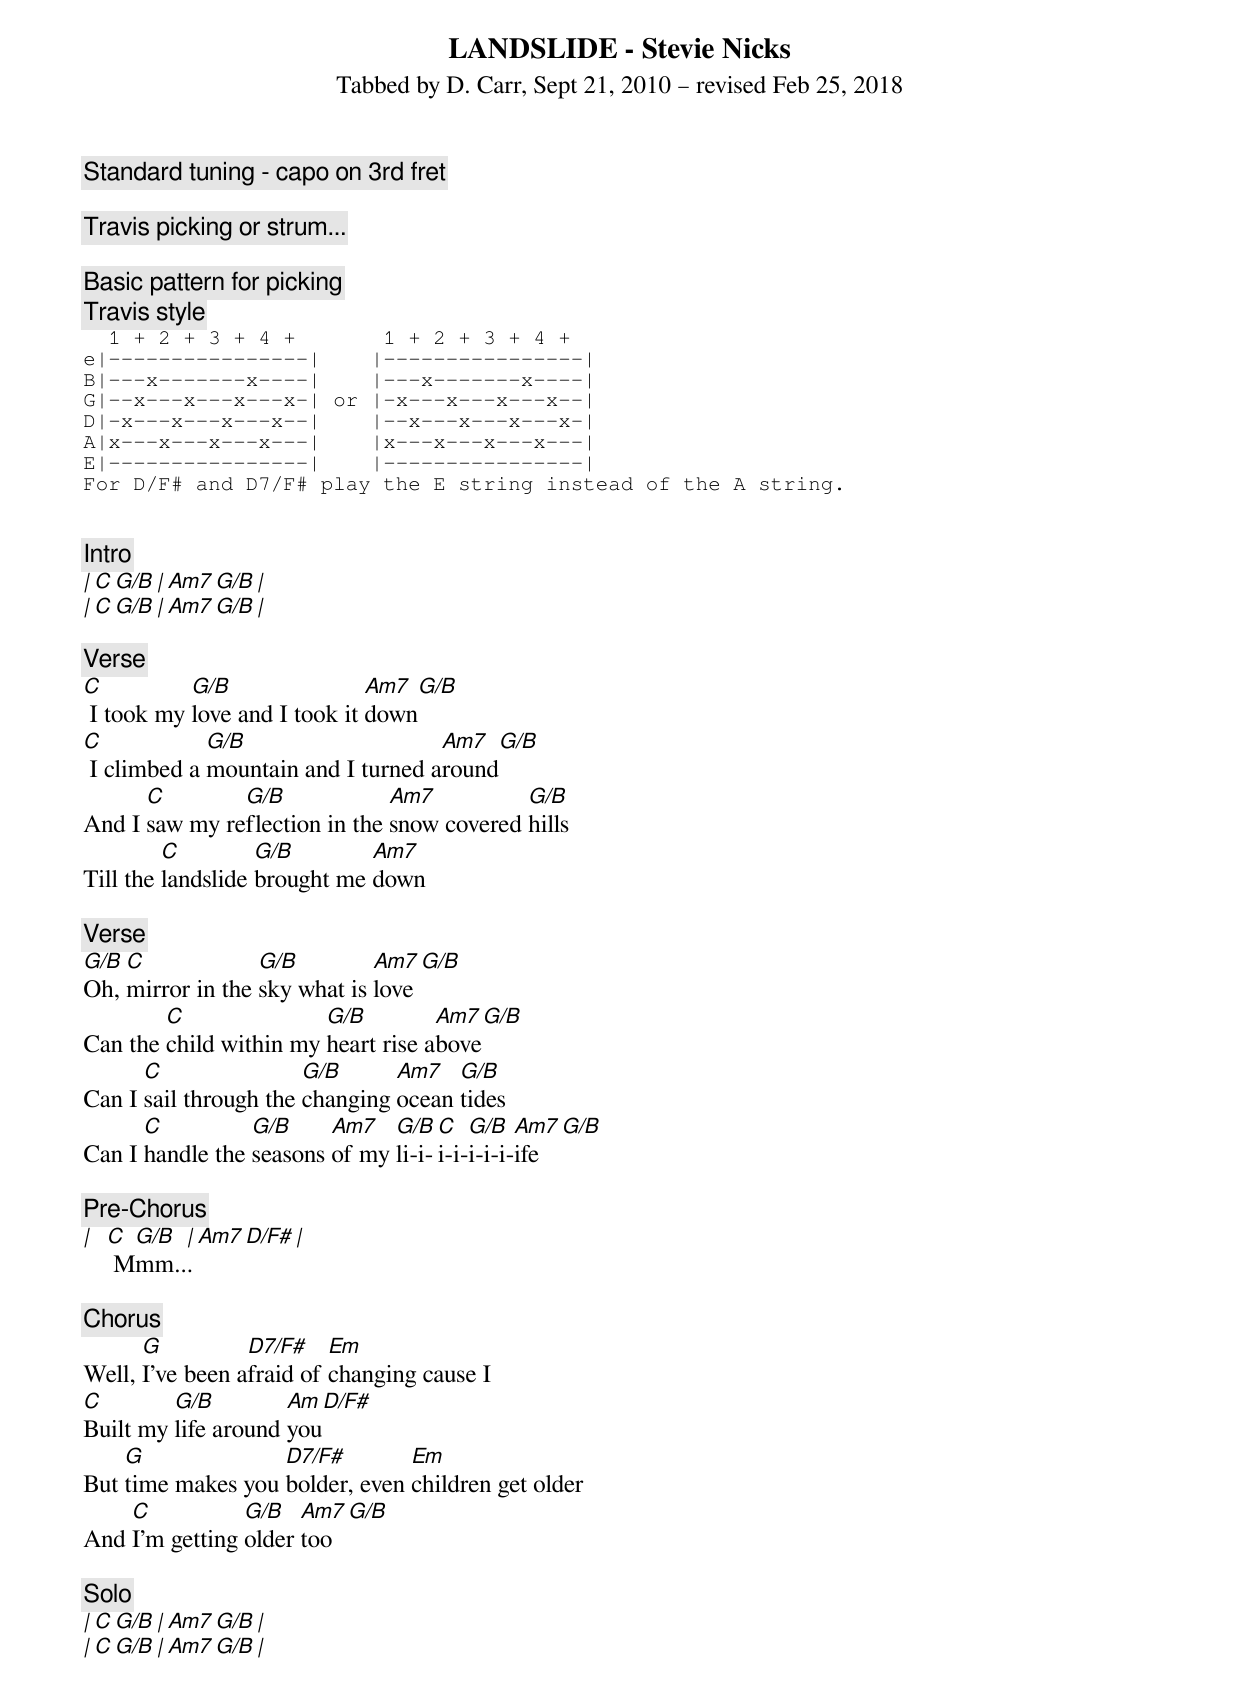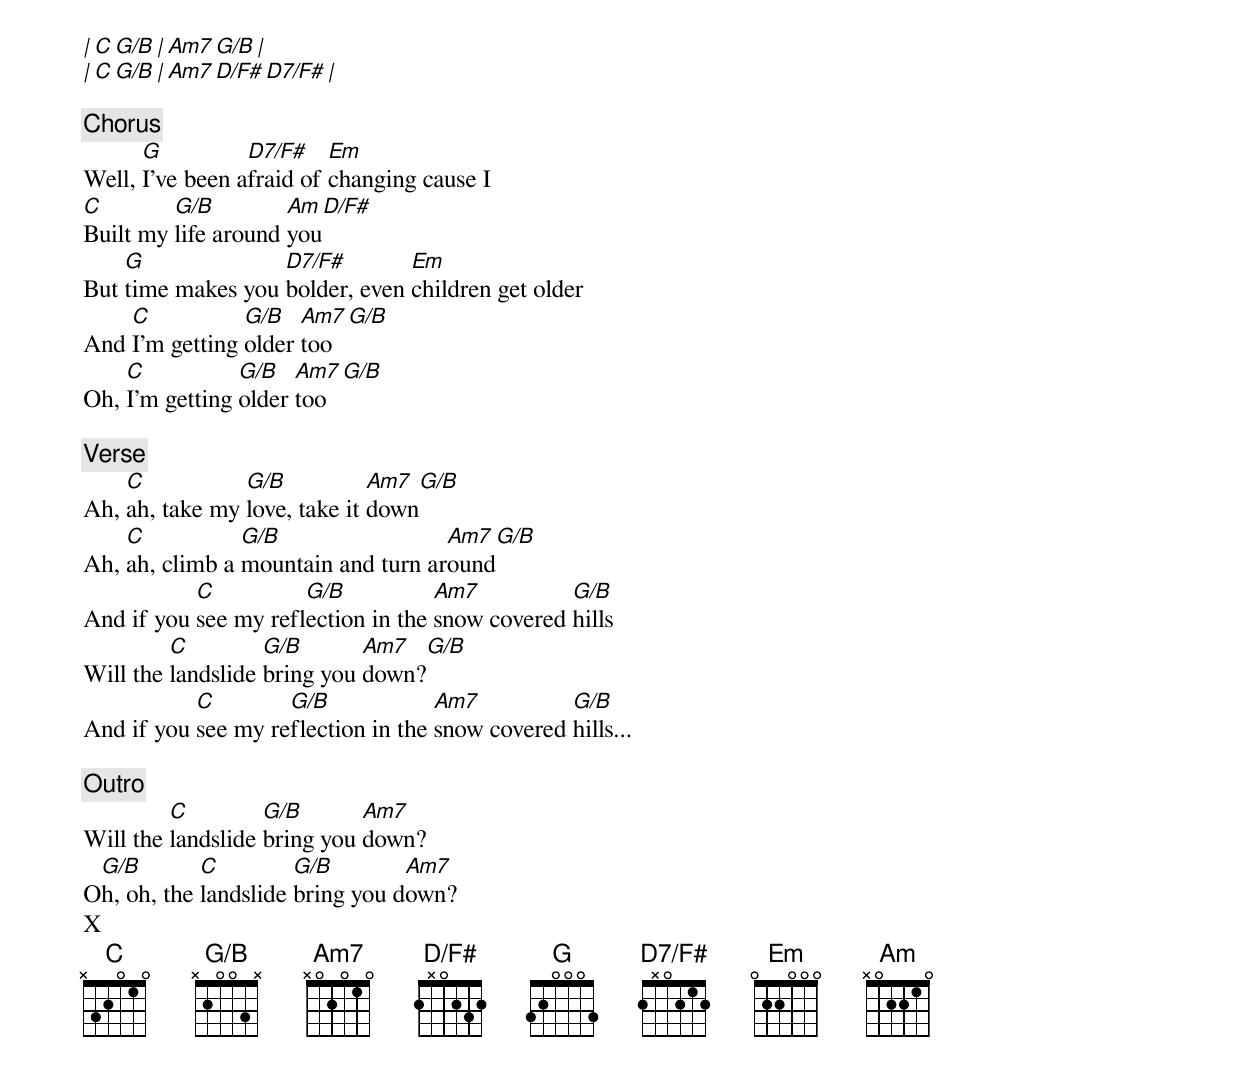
LANDSLIDE - Stevie Nicks
Tabbed by D. Carr, Sept 21, 2010 – revised Feb 25, 2018
Standard tuning - capo on 3rd fret

Travis picking or strum...
G     320003
C     x32010
G/B   x2003x
Am7   x02010
Am    x02210
D7/F# 2x0212
D/F#  2x0232

Basic pattern for picking
                        Travis style
  1 + 2 + 3 + 4 +       1 + 2 + 3 + 4 +
e|----------------|    |----------------|
B|---x-------x----|    |---x-------x----|
G|--x---x---x---x-| or |-x---x---x---x--|
D|-x---x---x---x--|    |--x---x---x---x-|
A|x---x---x---x---|    |x---x---x---x---|
E|----------------|    |----------------|
For D/F# and D7/F# play the E string instead of the A string.


[Intro]
| C G/B | Am7 G/B |
| C G/B | Am7 G/B |

[Verse]
C          G/B                Am7  G/B
 I took my love and I took it down
C            G/B                    Am7   G/B
 I climbed a mountain and I turned around
      C        G/B             Am7          G/B
And I saw my reflection in the snow covered hills
         C         G/B        Am7
Till the landslide brought me down

[Verse]
G/B C             G/B         Am7   G/B
Oh, mirror in the sky what is love
        C               G/B         Am7   G/B
Can the child within my heart rise above
      C                G/B      Am7   G/B
Can I sail through the changing ocean tides
      C          G/B     Am7   G/B  C   G/B   Am7  G/B
Can I handle the seasons of my li-i-i-i-i-i-i-ife

[Pre-Chorus]
| C G/B | Am7 D/F# |
   Mmm...

[Chorus]
      G          D7/F#    Em
Well, I've been afraid of changing cause I
C        G/B         Am     D/F#
Built my life around you
    G              D7/F#        Em
But time makes you bolder, even children get older
    C           G/B   Am7      G/B
And I'm getting older too

[Solo]
| C G/B | Am7 G/B |
| C G/B | Am7 G/B |
| C G/B | Am7 G/B |
| C G/B | Am7   D/F# D7/F# |

[Chorus]
      G          D7/F#    Em
Well, I've been afraid of changing cause I
C        G/B         Am     D/F#
Built my life around you
    G              D7/F#        Em
But time makes you bolder, even children get older
    C           G/B   Am7   G/B
And I'm getting older too
    C           G/B   Am7   G/B
Oh, I'm getting older too

[Verse]
    C           G/B           Am7   G/B
Ah, ah, take my love, take it down
    C           G/B                 Am7   G/B
Ah, ah, climb a mountain and turn around
           C          G/B           Am7          G/B
And if you see my reflection in the snow covered hills
         C         G/B       Am7   G/B
Will the landslide bring you down?
           C        G/B             Am7          G/B
And if you see my reflection in the snow covered hills...

[Outro]
         C         G/B       Am7
Will the landslide bring you down?
 G/B        C         G/B        Am7
Oh, oh, the landslide bring you down?
X
